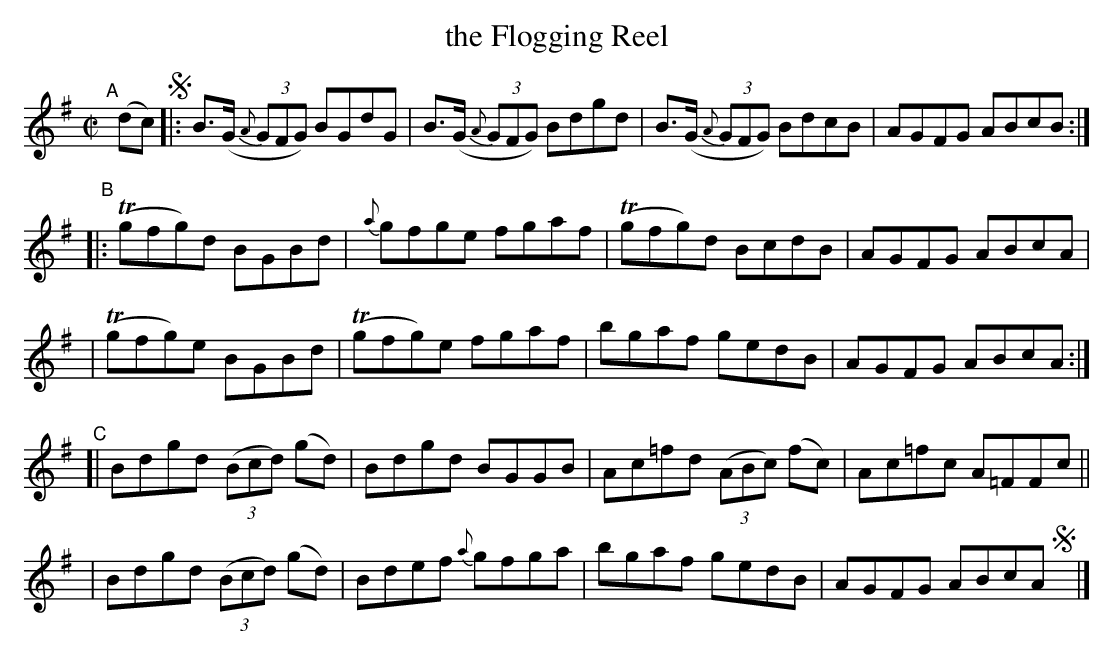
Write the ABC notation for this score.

X:1
T: the Flogging Reel
M: C|
L: 1/8
K: G
"^A"[|] (dc) !segno!\
|: B>(G (3{A}GFG) BGdG | B>(G (3{A}GFG) Bdgd | B>(G (3{A}GFG) BdcB | AGFG ABcB :|
"^B"\
|: T(gfg)d BGBd | {a}gfge fgaf | T(gfg)d BcdB | AGFG ABcA |
|  T(gfg)e BGBd | T(gfg)e fgaf |    bgaf gedB | AGFG ABcA :|
"^C"\
[| Bdgd (3(Bcd) (gd) | Bdgd BGGB | Ac=fd (3(ABc) (fc) | Ac=fc A=FFc ||
|  Bdgd (3(Bcd) (gd) | Bdef {a}gfga | bgaf gedB | AGFG ABcA !segno!y|]
